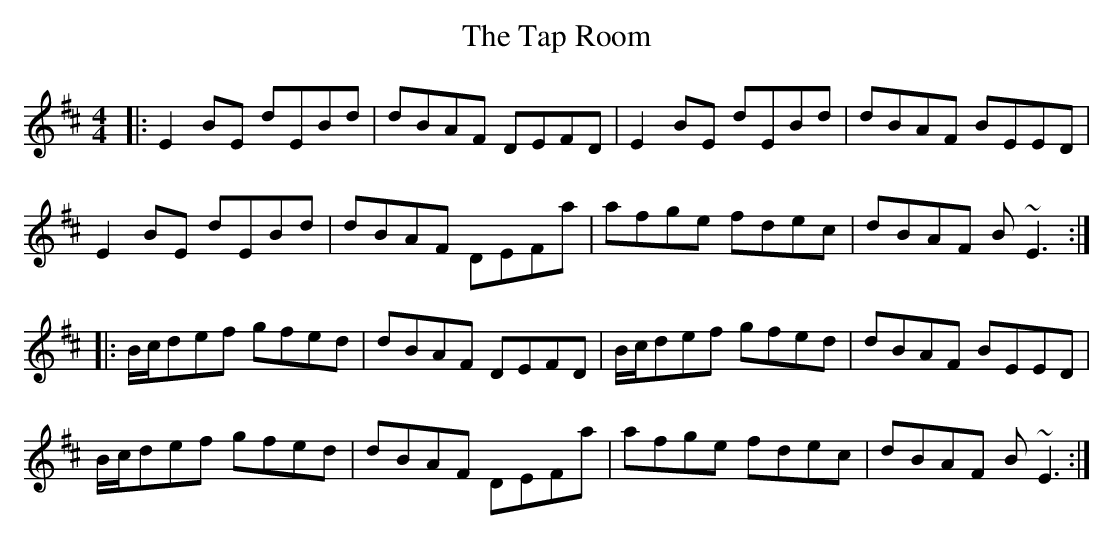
X:1
T: The Tap Room
M: 4/4
L: 1/8
K: Edor
|:E2BE dEBd|dBAF DEFD|E2BE dEBd|dBAF BEED|
E2BE dEBd|dBAF DEFa|afge fdec|dBAF B ~E3:|
|:B/c/def gfed|dBAF DEFD|B/c/def gfed|dBAF BEED|
B/c/def gfed|dBAF DEFa|afge fdec|dBAF B ~E3:|
